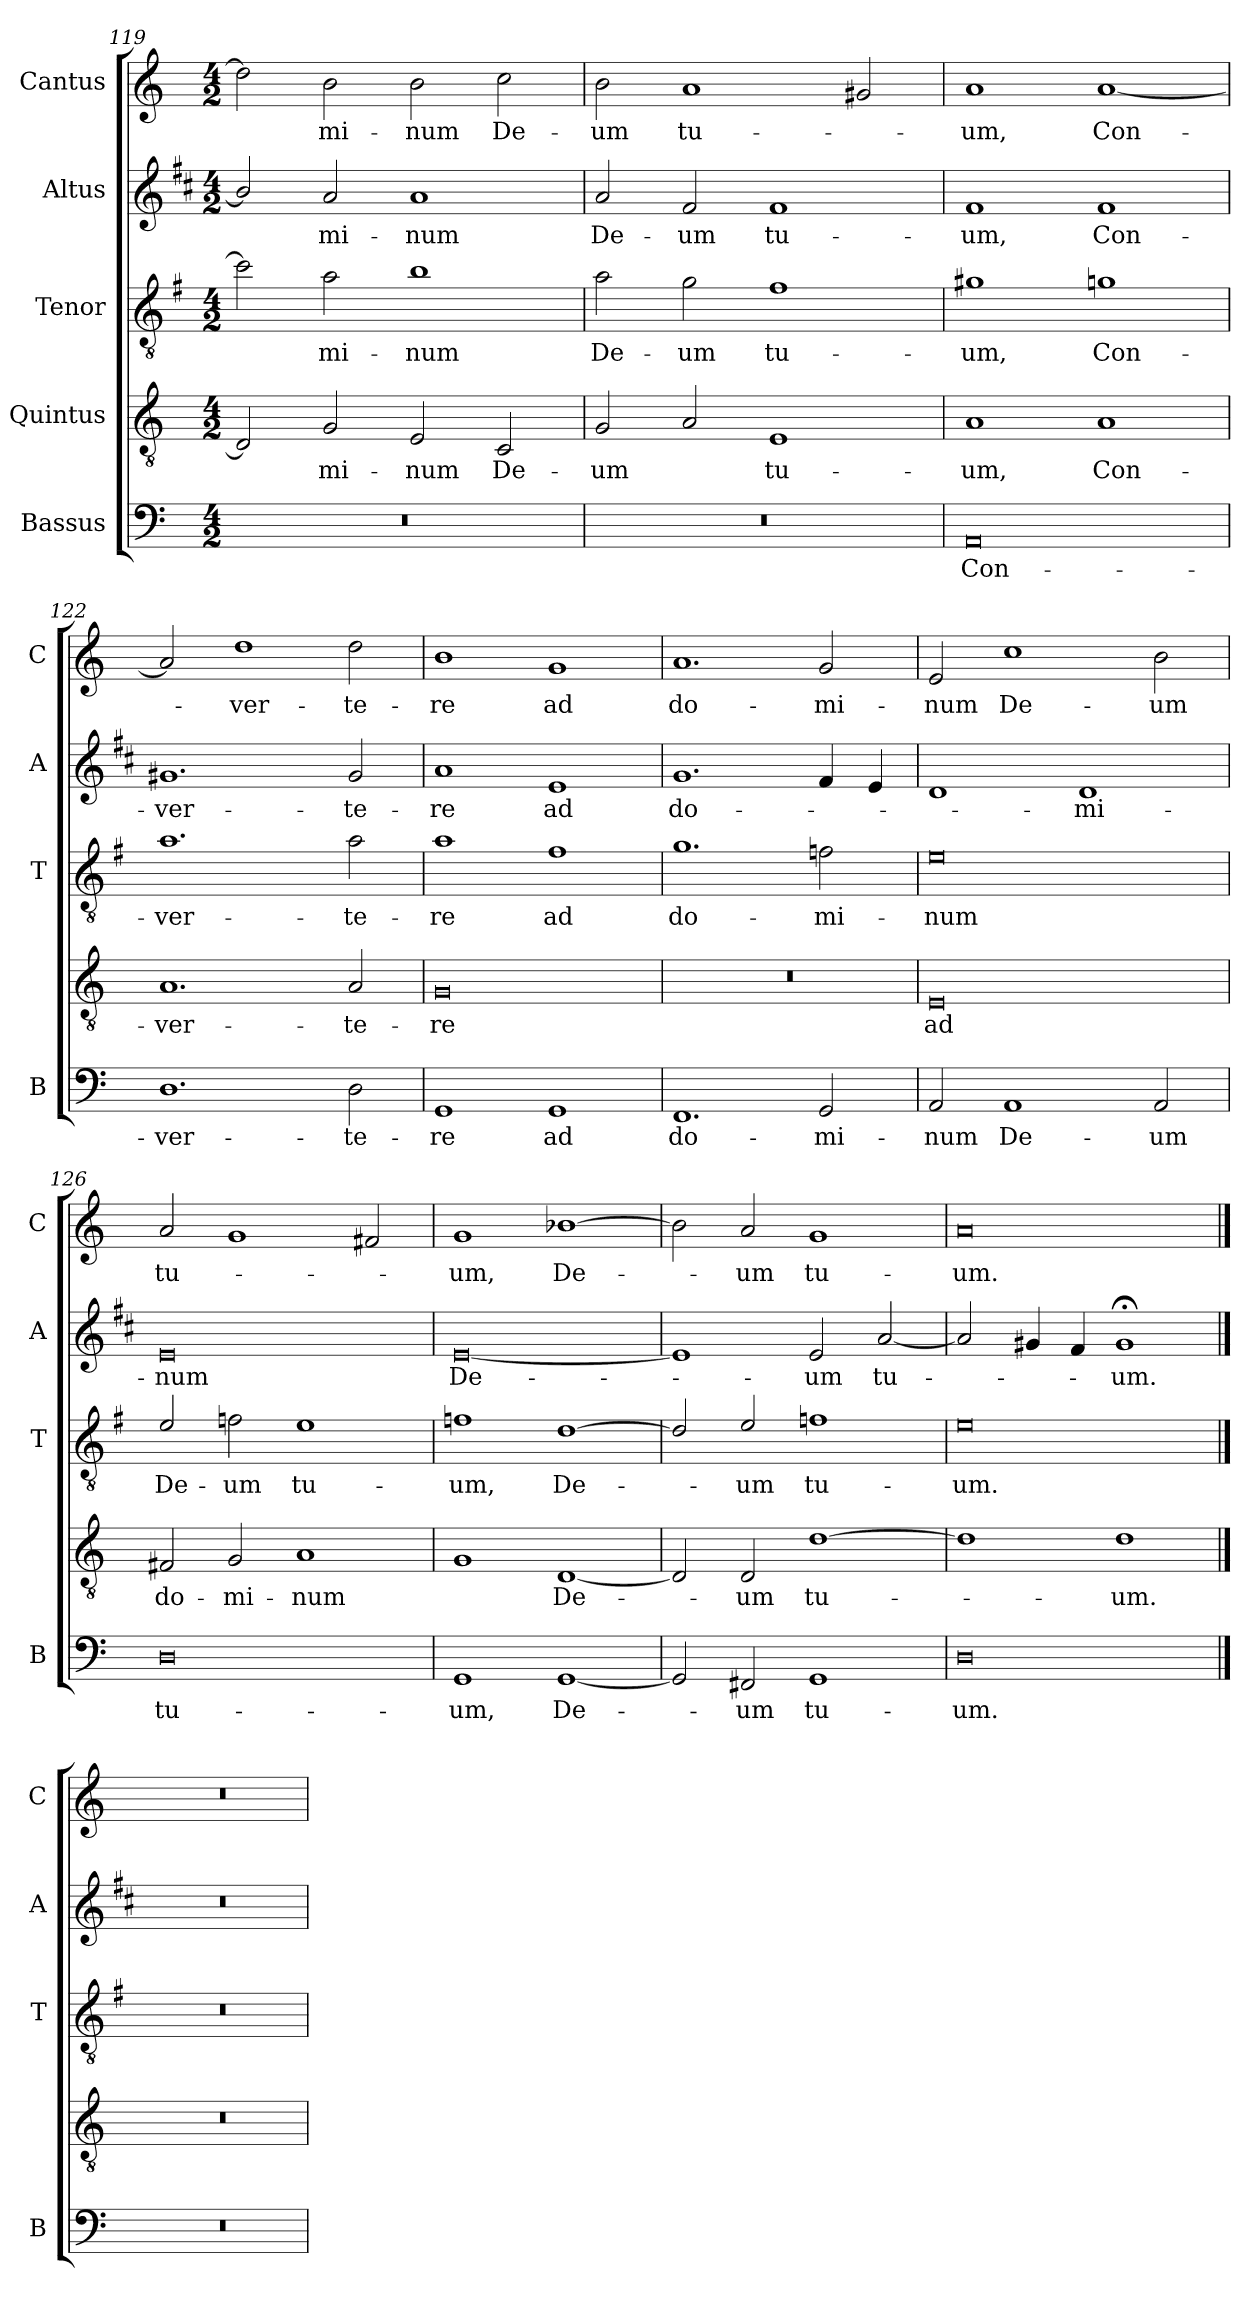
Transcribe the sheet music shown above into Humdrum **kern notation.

**kern	**text	**kern	**text	**kern	**text	**kern	**text	**kern	**text
*part5	*part5	*part4	*part4	*part3	*part3	*part2	*part2	*part1	*part1
*staff5	*staff5	*staff4	*staff4	*staff3	*staff3	*staff2	*staff2	*staff1	*staff1
*I"Bassus	*	*I"Quintus	*	*I"Tenor	*	*I"Altus	*	*I"Cantus	*
*I'B	*	*	*	*I'T	*	*I'A	*	*I'C	*
!!LO:PB:g=z
*clefF4	*	*clefGv2	*	*clefGv2	*	*clefG2	*	*clefG2	*
*	*	*	*	*ITrd4c7	*	*ITrd1c2	*	*	*
*k[]	*	*k[]	*	*k[]	*	*k[]	*	*k[]	*
*C:	*	*C:	*	*C:	*	*C:	*	*C:	*
*M4/2	*	*M4/2	*	*M4/2	*	*M4/2	*	*M4/2	*
=119	=119	=119	=119	=119	=119	=119	=119	=119	=119
0r	.	2D/]	.	2f\]	.	2a/]	.	2dd\]	.
!	!	!	!LO:LY:b	!	!LO:LY:b	!	!LO:LY:b	!	!LO:LY:b
.	.	2G/	-mi-	2d\	-mi-	2g/	-mi-	2b\	-mi-
!	!	!	!LO:LY:b	!	!LO:LY:b	!	!LO:LY:b	!	!LO:LY:b
.	.	2E/	-num	1e	-num	1g	-num	2b\	-num
!	!	!	!LO:LY:b	!	!	!	!	!	!LO:LY:b
.	.	2C/	De-	.	.	.	.	2cc\	De-
=120	=120	=120	=120	=120	=120	=120	=120	=120	=120
!	!	!	!LO:LY:b	!	!LO:LY:b	!	!LO:LY:b	!	!LO:LY:b
0r	.	2G/	-um	2d\	De-	2g/	De-	2b\	-um
!	!	!	!	!	!LO:LY:b	!	!LO:LY:b	!	!LO:LY:b
.	.	2A/	.	2c\	-um	2e/	-um	1a	tu-
!	!	!	!LO:LY:b	!	!LO:LY:b	!	!LO:LY:b	!	!
.	.	1E	tu-	1B	tu-	1e	tu-	.	.
.	.	.	.	.	.	.	.	2g#X/	.
=121	=121	=121	=121	=121	=121	=121	=121	=121	=121
!	!LO:LY:b	!	!LO:LY:b	!	!LO:LY:b	!	!LO:LY:b	!	!LO:LY:b
0AA	Con-	1A	-um,	1c#X	-um,	1e	-um,	1a	-um,
!	!	!	!LO:LY:b	!	!LO:LY:b	!	!LO:LY:b	!	!LO:LY:b
.	.	1A	Con-	1cn	Con-	1e	Con-	[1a	Con-
=122	=122	=122	=122	=122	=122	=122	=122	=122	=122
!	!LO:LY:b	!	!LO:LY:b	!	!LO:LY:b	!	!LO:LY:b	!	!
1.D	-ver-	1.A	-ver-	1.d	-ver-	1.f#X	-ver-	2a/]	.
!	!	!	!	!	!	!	!	!	!LO:LY:b
.	.	.	.	.	.	.	.	1dd	-ver-
!	!LO:LY:b	!	!LO:LY:b	!	!LO:LY:b	!	!LO:LY:b	!	!LO:LY:b
2D\	-te-	2A/	-te-	2d\	-te-	2f#/	-te-	2dd\	-te-
=123	=123	=123	=123	=123	=123	=123	=123	=123	=123
!	!LO:LY:b	!	!LO:LY:b	!	!LO:LY:b	!	!LO:LY:b	!	!LO:LY:b
1GG	-re	0G	-re	1d	-re	1g	-re	1b	-re
!	!LO:LY:b	!	!	!	!LO:LY:b	!	!LO:LY:b	!	!LO:LY:b
1GG	ad	.	.	1B	ad	1d	ad	1g	ad
=124	=124	=124	=124	=124	=124	=124	=124	=124	=124
!	!LO:LY:b	!	!	!	!LO:LY:b	!	!LO:LY:b	!	!LO:LY:b
1.FF	do-	0r	.	1.c	do-	1.f	do-	1.a	do-
!	!LO:LY:b	!	!	!	!LO:LY:b	!	!	!	!LO:LY:b
2GG/	-mi-	.	.	2B-X\	-mi-	4e/	.	2g/	-mi-
.	.	.	.	.	.	4d/	.	.	.
=125	=125	=125	=125	=125	=125	=125	=125	=125	=125
!	!LO:LY:b	!	!LO:LY:b	!	!LO:LY:b	!	!	!	!LO:LY:b
2AA/	-num	0E	ad	0A	-num	1c	.	2e/	-num
!	!LO:LY:b	!	!	!	!	!	!	!	!LO:LY:b
1AA	De-	.	.	.	.	.	.	1cc	De-
!	!	!	!	!	!	!	!LO:LY:b	!	!
.	.	.	.	.	.	1c	-mi-	.	.
!	!LO:LY:b	!	!	!	!	!	!	!	!LO:LY:b
2AA/	-um	.	.	.	.	.	.	2b\	-um
!!LO:LB:g=z
=126	=126	=126	=126	=126	=126	=126	=126	=126	=126
!	!LO:LY:b	!	!LO:LY:b	!	!LO:LY:b	!	!LO:LY:b	!	!LO:LY:b
0D	tu-	2F#X/	do-	2A/	De-	0d	-num	2a/	tu-
!	!	!	!LO:LY:b	!	!LO:LY:b	!	!	!	!
.	.	2G/	-mi-	2B-X\	-um	.	.	1g	.
!	!	!	!LO:LY:b	!	!LO:LY:b	!	!	!	!
.	.	1A	-num	1A	tu-	.	.	.	.
.	.	.	.	.	.	.	.	2f#X/	.
=127	=127	=127	=127	=127	=127	=127	=127	=127	=127
!	!LO:LY:b	!	!	!	!LO:LY:b	!	!LO:LY:b	!	!LO:LY:b
1GG	-um,	1G	.	1B-X	-um,	[0d	De-	1g	-um,
!	!LO:LY:b	!	!LO:LY:b	!	!LO:LY:b	!	!	!	!LO:LY:b
[1GG	De-	[1D	De-	[1G	De-	.	.	[1b-X	De-
=128	=128	=128	=128	=128	=128	=128	=128	=128	=128
2GG/]	.	2D/]	.	2G/]	.	1d]	.	2b-\]	.
!	!LO:LY:b	!	!LO:LY:b	!	!LO:LY:b	!	!	!	!LO:LY:b
2FF#X/	-um	2D/	-um	2A/	-um	.	.	2a/	-um
!	!LO:LY:b	!	!LO:LY:b	!	!LO:LY:b	!	!LO:LY:b	!	!LO:LY:b
1GG	tu-	[1d	tu-	1B-X	tu-	2d/	-um	1g	tu-
!	!	!	!	!	!	!	!LO:LY:b	!	!
.	.	.	.	.	.	[2g/	tu-	.	.
=129	=129	=129	=129	=129	=129	=129	=129	=129	=129
!	!LO:LY:b	!	!	!	!LO:LY:b	!	!	!	!LO:LY:b
0D	-um.	1d]	.	0A	-um.	2g/]	.	0a	-um.
.	.	.	.	.	.	4f#X/	.	.	.
.	.	.	.	.	.	4e/	.	.	.
!	!	!	!LO:LY:b	!	!	!	!LO:LY:b	!	!
.	.	1d	-um.	.	.	1f#;<	-um.	.	.
==130	==130	==130	==130	==130	==130	==130	==130	==130	==130
0r	.	0r	.	0r	.	0r	.	0r	.
=	=	=	=	=	=	=	=	=	=
*-	*-	*-	*-	*-	*-	*-	*-	*-	*-
